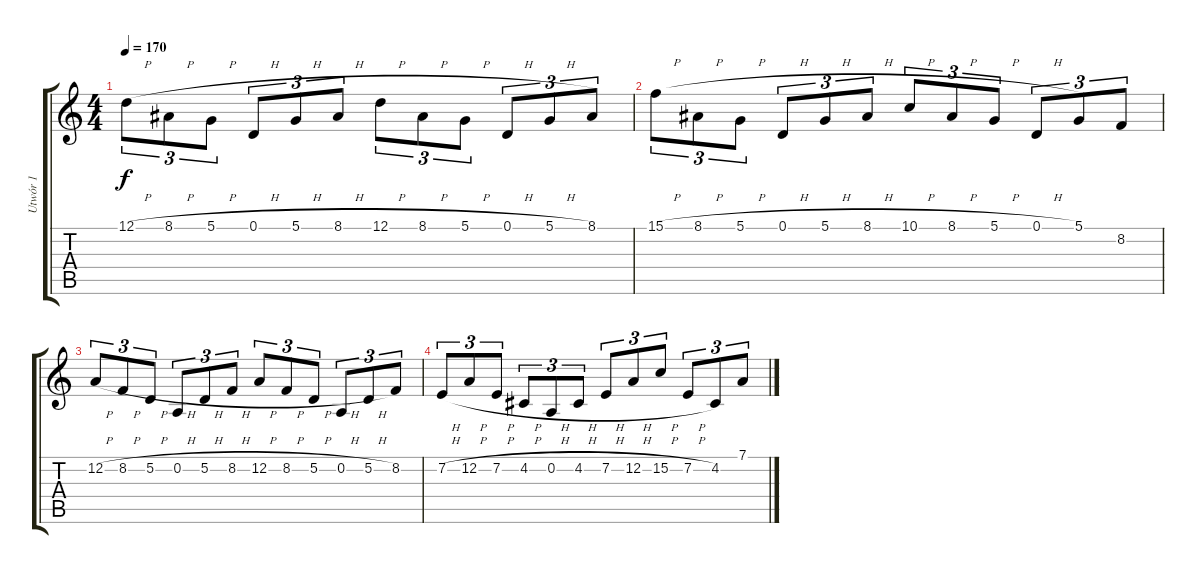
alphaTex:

\track ("Utwór 1" "Utwór 1") {instrument acousticgrandpiano}
\staff {score tabs}
\tuning (D4 A3 F3 C3 G2 D2) {hide}
\ts (4 4)
\tempo 170
\clef g2
\ks c
12.1{h}.8{tu (3 2) dy f instrument acousticgrandpiano} 8.1{h}.8{tu (3 2)} 5.1{h}.8{tu (3 2)} 0.1{h}.8{tu (3 2)} 5.1{h}.8{tu (3 2)} 8.1{h}.8{tu (3 2)} 12.1{h}.8{tu (3 2)} 8.1{h}.8{tu (3 2)} 5.1{h}.8{tu (3 2)} 0.1{h}.8{tu (3 2)} 5.1{h}.8{tu (3 2)} 8.1.8{tu (3 2)} |
15.1{h}.8{tu (3 2)} 8.1{h}.8{tu (3 2)} 5.1{h}.8{tu (3 2)} 0.1{h}.8{tu (3 2)} 5.1{h}.8{tu (3 2)} 8.1{h}.8{tu (3 2)} 10.1{h}.8{tu (3 2)} 8.1{h}.8{tu (3 2)} 5.1{h}.8{tu (3 2)} 0.1{h}.8{tu (3 2)} 5.1.8{tu (3 2)} 8.2.8{tu (3 2)} |
12.2{h}.8{tu (3 2)} 8.2{h}.8{tu (3 2)} 5.2{h}.8{tu (3 2)} 0.2{h}.8{tu (3 2)} 5.2{h}.8{tu (3 2)} 8.2{h}.8{tu (3 2)} 12.2{h}.8{tu (3 2)} 8.2{h}.8{tu (3 2)} 5.2{h}.8{tu (3 2)} 0.2{h}.8{tu (3 2)} 5.2{h}.8{tu (3 2)} 8.2.8{tu (3 2)} |
7.2{h}.8{tu (3 2)} 12.2{h}.8{tu (3 2)} 7.2{h}.8{tu (3 2)} 4.2{h}.8{tu (3 2)} 0.2{h}.8{tu (3 2)} 4.2{h}.8{tu (3 2)} 7.2{h}.8{tu (3 2)} 12.2{h}.8{tu (3 2)} 15.2{h}.8{tu (3 2)} 7.2{h}.8{tu (3 2)} 4.2.8{tu (3 2)} 7.1.8{tu (3 2)}
